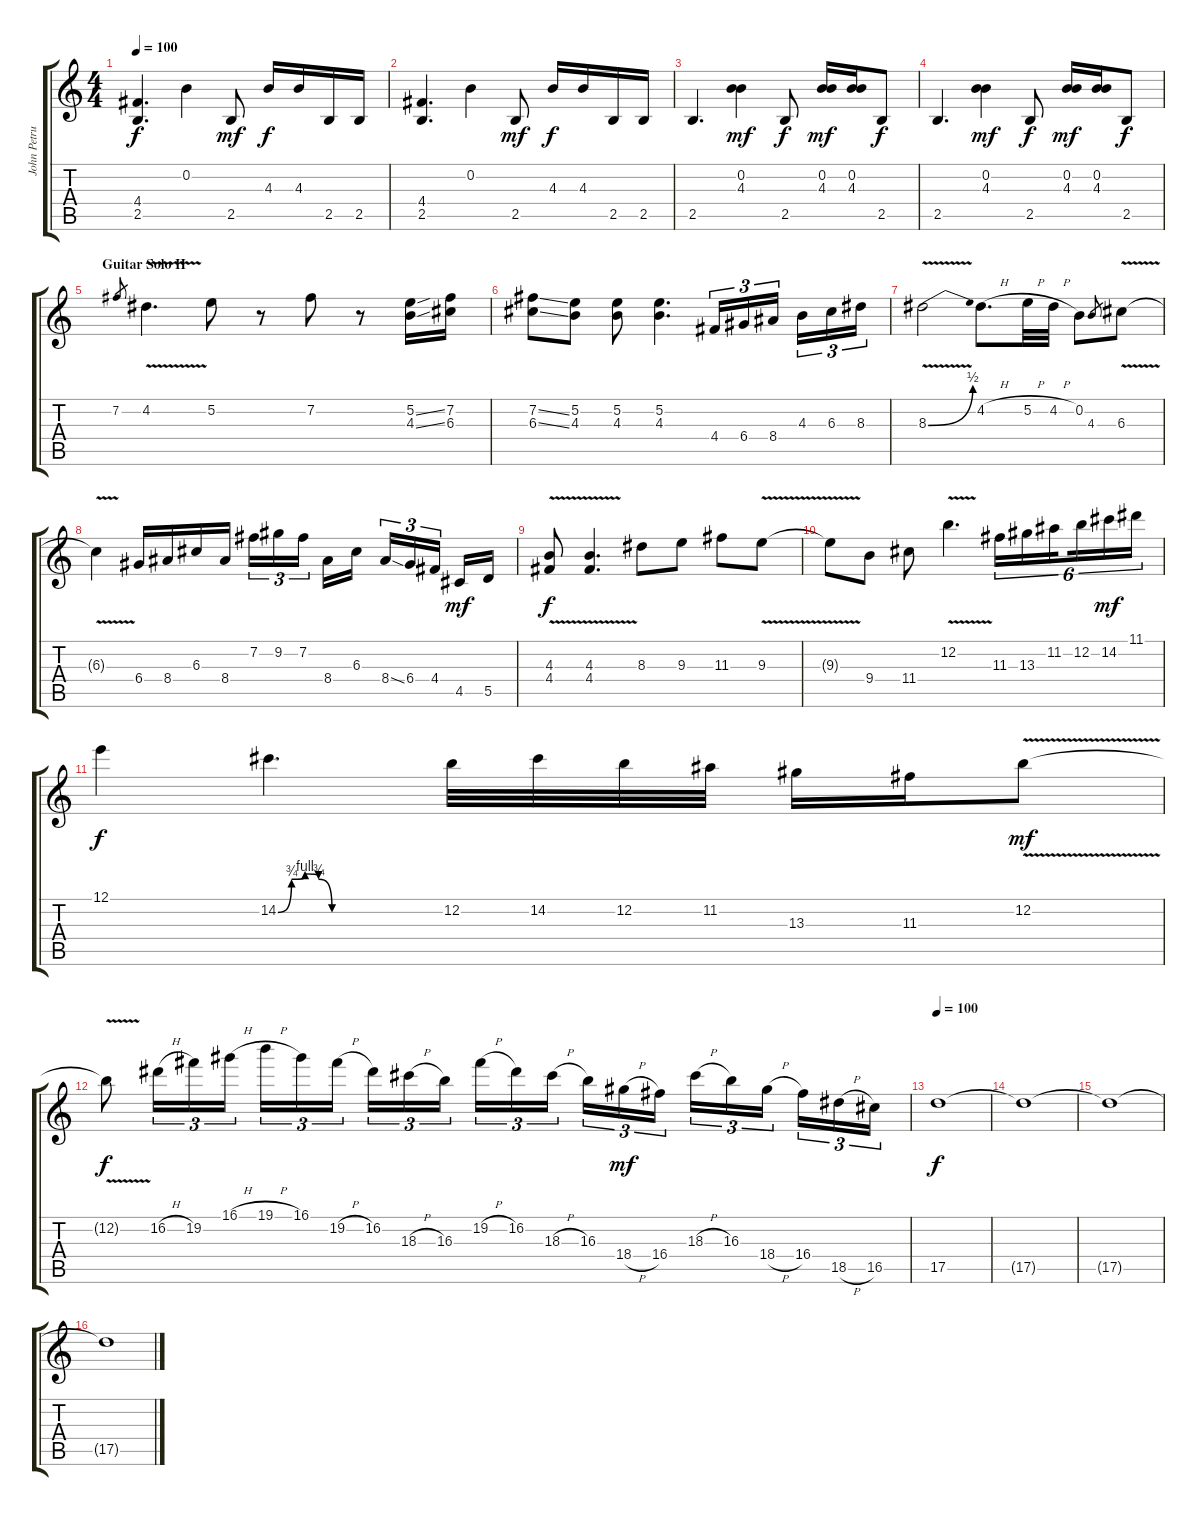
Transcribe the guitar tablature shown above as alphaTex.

\track ("John Petrucci (Guitar 1)" "John Petru") {instrument distortionguitar}
\staff {score tabs}
\tuning (E4 B3 G3 D3 A2 E2) {hide}
\ts (4 4)
\tempo 100
\clef g2
\ks c
(4.4 2.5).4{d dy f} 0.2.4 2.5.8{dy mf} 4.3.16{dy f} 4.3.16 2.5.16 2.5.16 |
(4.4 2.5).4{d} 0.2.4 2.5.8{dy mf} 4.3.16{dy f} 4.3.16 2.5.16 2.5.16 |
2.5.4{d} (0.2 4.3).4{dy mf} 2.5.8{dy f} (0.2 4.3).16{dy mf} (0.2 4.3).16 2.5.8{dy f} |
2.5.4{d} (0.2 4.3).4{dy mf} 2.5.8{dy f} (0.2 4.3).16{dy mf} (0.2 4.3).16 2.5.8{dy f} |
\section ("" "Guitar Solo II")
7.2.8{gr} 4.2{v}.4{d} 5.2.8 r.8 7.2.8 r.8 (5.2{ss} 4.3{ss}).16 (7.2 6.3).16 |
(7.2{ss} 6.3{ss}).8 (5.2 4.3).8 (5.2 4.3).8 (5.2 4.3).4{d} 4.4.16{tu (3 2)} 6.4.16{tu (3 2)} 8.4.16{tu (3 2) beam splitsecondary} 4.3.16{tu (3 2)} 6.3.16{tu (3 2)} 8.3.16{tu (3 2)} |
8.3{be (bend 0 0 60 2) v}.2 4.2{h}.8{d} 5.2{h}.32 4.2{h}.32 0.2.8 4.3.8{gr} 6.3{v}.8 |
6.3{t}.4 6.4.16 8.4.16 6.3.16 8.4.16 7.2.16{tu (3 2)} 9.2.16{tu (3 2)} 7.2.16{tu (3 2) beam splitsecondary} 8.4.16 6.3.16 8.4{ss}.16{tu (3 2)} 6.4.16{tu (3 2)} 4.4.16{tu (3 2) beam splitsecondary} 4.5.16{dy mf} 5.5.16 |
(4.3{v} 4.4{v}).8{dy f} (4.3{v} 4.4{v}).4{d} 8.3.8 9.3.8 11.3.8 9.3{v}.8 |
9.3{t}.8 9.4.8 11.4.8 12.2{v}.4{d} 11.3.16{tu (6 4)} 13.3.16{tu (6 4)} 11.2.16{tu (6 4) beam splitsecondary} 12.2.16{tu (6 4)} 14.2.16{tu (6 4) dy mf} 11.1.16{tu (6 4)} |
12.1.4{dy f} 14.2{be (custom 0 0 5 3 10 4 15 3 20 0 60 0)}.4{d} 12.2.32 14.2.32 12.2.32 11.2.32 13.3.16 11.3.16 12.2{v}.8{dy mf} |
12.2{t}.8{dy f} 16.2{h}.16{tu (3 2)} 19.2.16{tu (3 2)} 16.1{h}.16{tu (3 2)} 19.1{h}.16{tu (3 2)} 16.1.16{tu (3 2)} 19.2{h}.16{tu (3 2) beam splitsecondary} 16.2.16{tu (3 2)} 18.3{h}.16{tu (3 2)} 16.3.16{tu (3 2)} 19.2{h}.16{tu (3 2)} 16.2.16{tu (3 2)} 18.3{h}.16{tu (3 2) beam splitsecondary} 16.3.16{tu (3 2)} 18.4{h}.16{tu (3 2) dy mf} 16.4.16{tu (3 2)} 18.3{h}.16{tu (3 2)} 16.3.16{tu (3 2)} 18.4{h}.16{tu (3 2) beam splitsecondary} 16.4.16{tu (3 2)} 18.5{h}.16{tu (3 2)} 16.5.16{tu (3 2)} |
\tempo 100
17.5.1{dy f} |
17.5{t}.1 |
17.5{t}.1 |
17.5{t}.1
